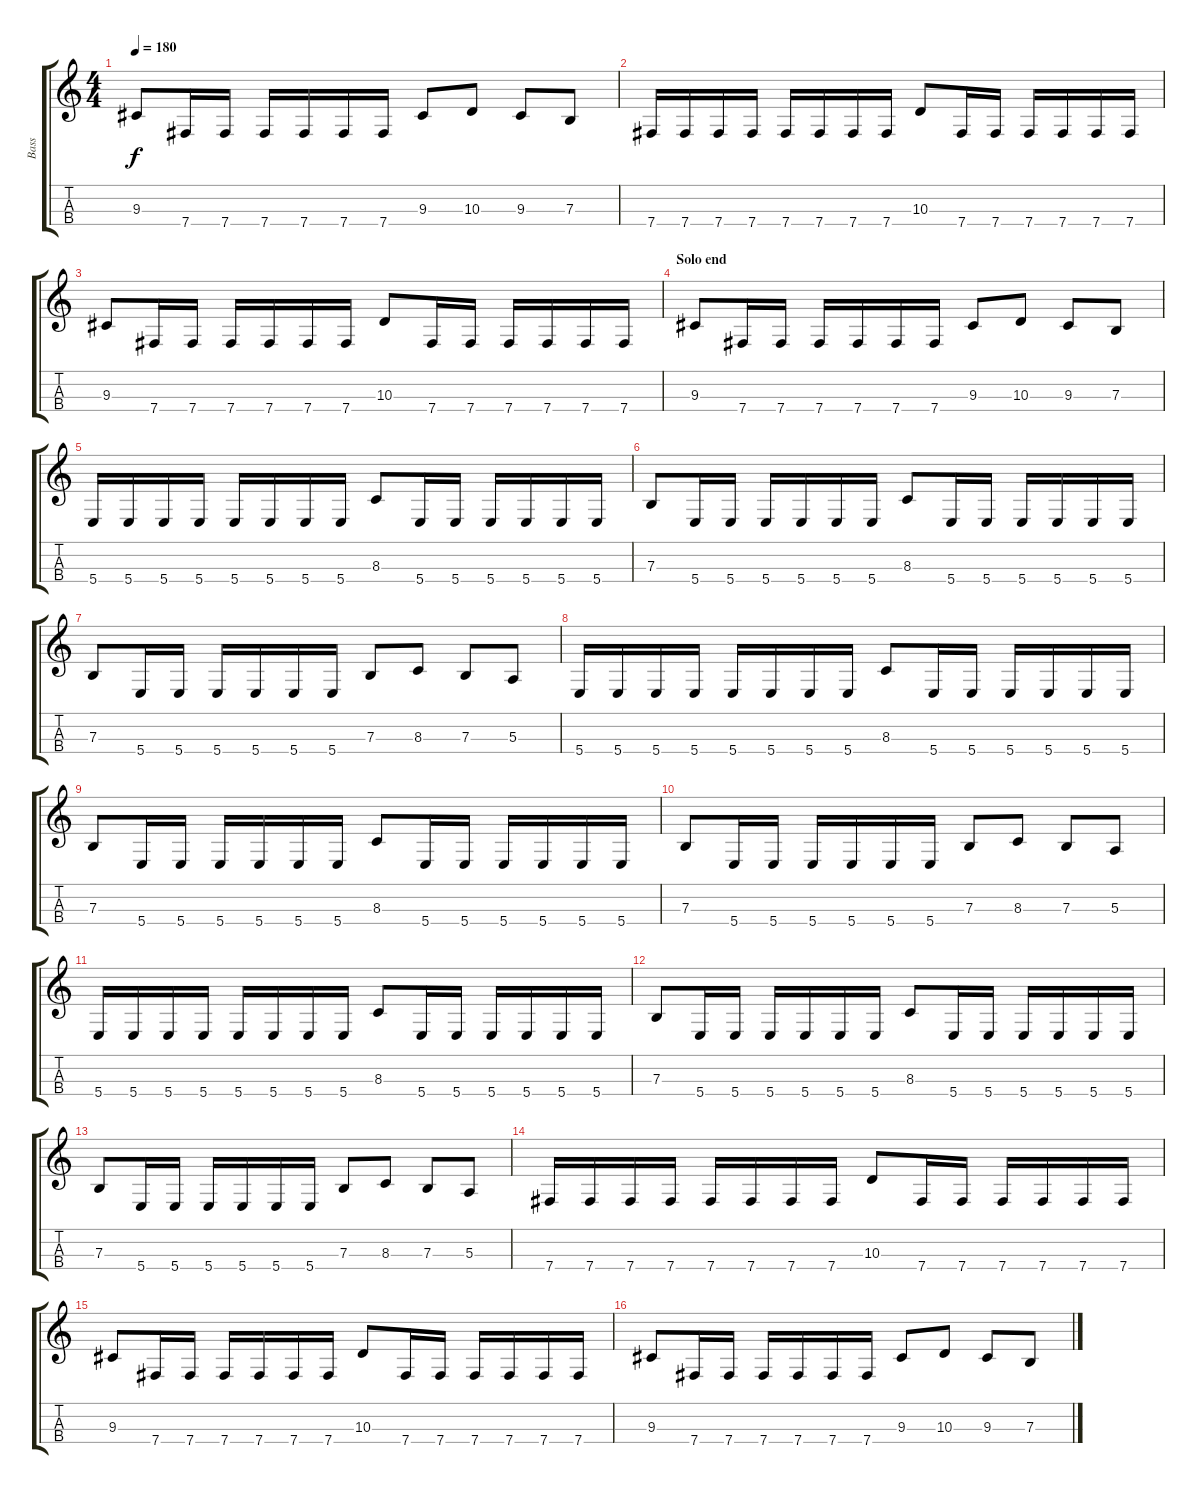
\track ("Bass" "Bass") {instrument electricbassfinger}
\staff {score tabs}
\tuning (D3 A2 E2 B1) {hide}
\ts (4 4)
\tempo 180
\clef g2
\ks c
9.3.8{dy f} 7.4.16 7.4.16 7.4.16 7.4.16 7.4.16 7.4.16 9.3.8 10.3.8 9.3.8 7.3.8 |
7.4.16 7.4.16 7.4.16 7.4.16 7.4.16 7.4.16 7.4.16 7.4.16 10.3.8 7.4.16 7.4.16 7.4.16 7.4.16 7.4.16 7.4.16 |
9.3.8 7.4.16 7.4.16 7.4.16 7.4.16 7.4.16 7.4.16 10.3.8 7.4.16 7.4.16 7.4.16 7.4.16 7.4.16 7.4.16 |
\section ("" "Solo end")
9.3.8 7.4.16 7.4.16 7.4.16 7.4.16 7.4.16 7.4.16 9.3.8 10.3.8 9.3.8 7.3.8 |
5.4.16 5.4.16 5.4.16 5.4.16 5.4.16 5.4.16 5.4.16 5.4.16 8.3.8 5.4.16 5.4.16 5.4.16 5.4.16 5.4.16 5.4.16 |
7.3.8 5.4.16 5.4.16 5.4.16 5.4.16 5.4.16 5.4.16 8.3.8 5.4.16 5.4.16 5.4.16 5.4.16 5.4.16 5.4.16 |
7.3.8 5.4.16 5.4.16 5.4.16 5.4.16 5.4.16 5.4.16 7.3.8 8.3.8 7.3.8 5.3.8 |
5.4.16 5.4.16 5.4.16 5.4.16 5.4.16 5.4.16 5.4.16 5.4.16 8.3.8 5.4.16 5.4.16 5.4.16 5.4.16 5.4.16 5.4.16 |
7.3.8 5.4.16 5.4.16 5.4.16 5.4.16 5.4.16 5.4.16 8.3.8 5.4.16 5.4.16 5.4.16 5.4.16 5.4.16 5.4.16 |
7.3.8 5.4.16 5.4.16 5.4.16 5.4.16 5.4.16 5.4.16 7.3.8 8.3.8 7.3.8 5.3.8 |
5.4.16 5.4.16 5.4.16 5.4.16 5.4.16 5.4.16 5.4.16 5.4.16 8.3.8 5.4.16 5.4.16 5.4.16 5.4.16 5.4.16 5.4.16 |
7.3.8 5.4.16 5.4.16 5.4.16 5.4.16 5.4.16 5.4.16 8.3.8 5.4.16 5.4.16 5.4.16 5.4.16 5.4.16 5.4.16 |
7.3.8 5.4.16 5.4.16 5.4.16 5.4.16 5.4.16 5.4.16 7.3.8 8.3.8 7.3.8 5.3.8 |
7.4.16 7.4.16 7.4.16 7.4.16 7.4.16 7.4.16 7.4.16 7.4.16 10.3.8 7.4.16 7.4.16 7.4.16 7.4.16 7.4.16 7.4.16 |
9.3.8 7.4.16 7.4.16 7.4.16 7.4.16 7.4.16 7.4.16 10.3.8 7.4.16 7.4.16 7.4.16 7.4.16 7.4.16 7.4.16 |
9.3.8 7.4.16 7.4.16 7.4.16 7.4.16 7.4.16 7.4.16 9.3.8 10.3.8 9.3.8 7.3.8
